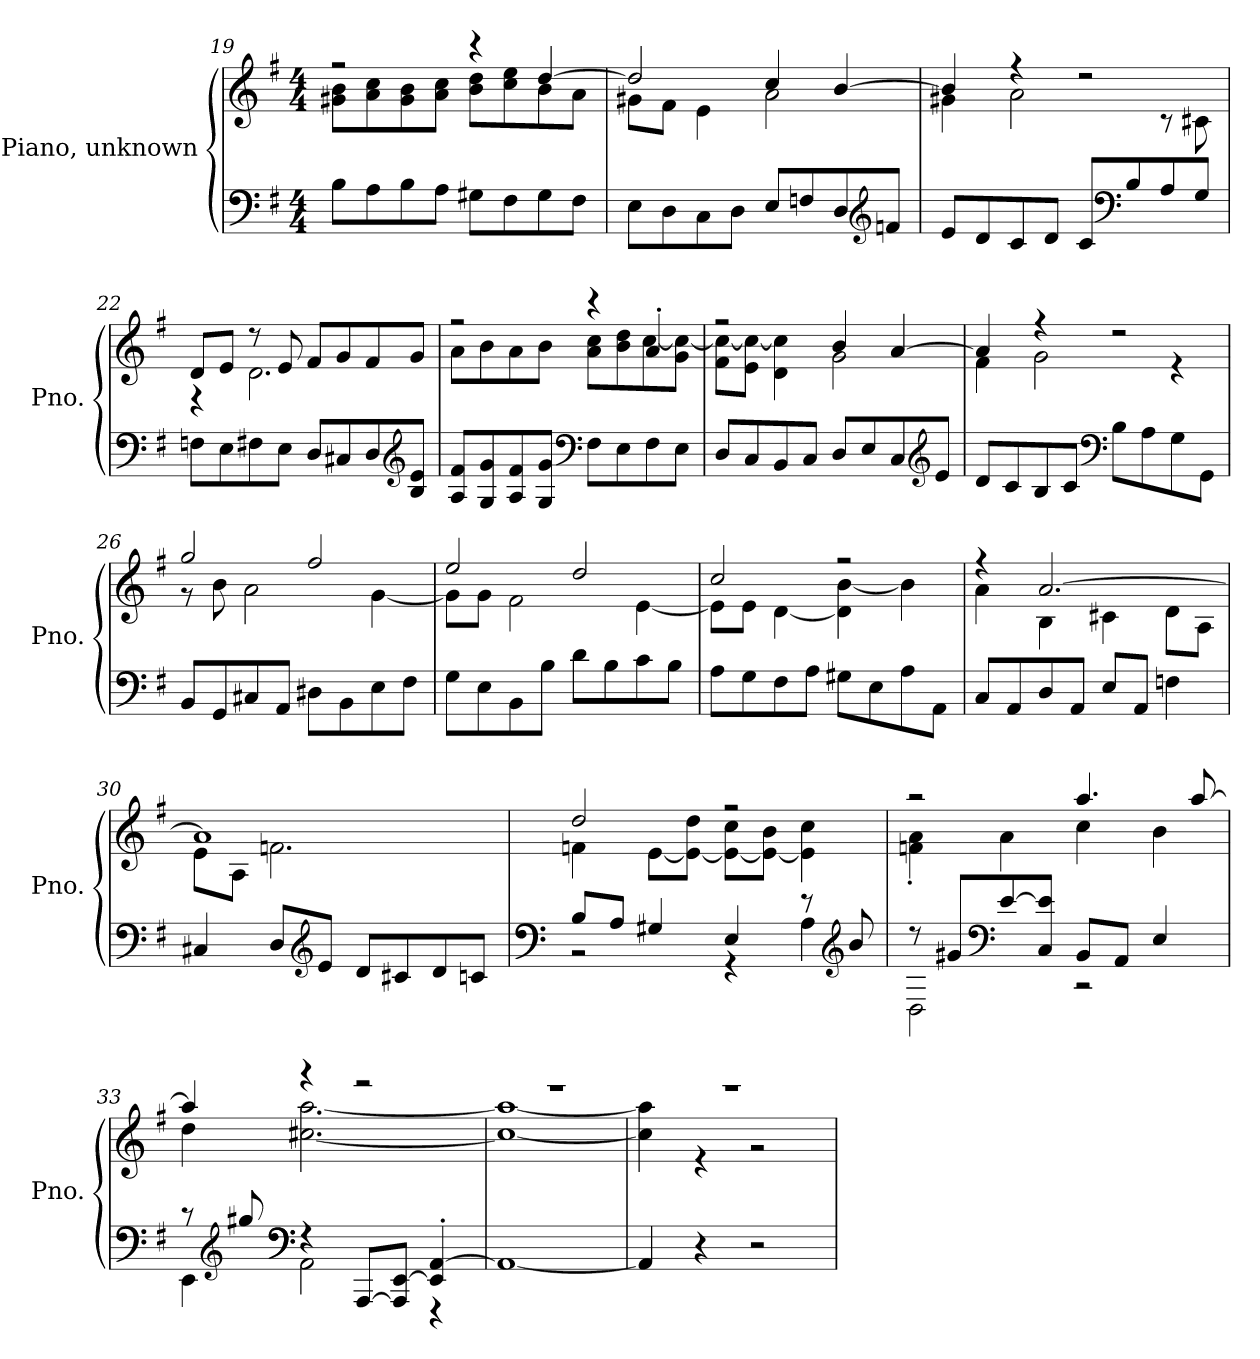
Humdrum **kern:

**kern	**kern
*part1	*part1
*staff2	*staff1
*I"Piano, unknown	*
*I'Pno.	*
*clefF4	*clefG2
*k[f#]	*k[f#]
*M4/4	*M4/4
=19	=19
*	*^
8B\L	2r	8g#X\ 8b\L
8A\	.	8a\ 8cc\
8B\	.	8g#\ 8b\
8A\J	.	8a\ 8cc\J
8G#X\L	4r	8b\ 8dd\L
8F#\	.	8cc\ 8ee\
8G#\	[4dd/	8b\
8F#\J	.	8a\J
=20	=20	=20
8E\L	2dd/]	8g#X\L
8D\	.	8f#\J
8C\	.	4e\
8D\J	.	.
8E/L	4cc/	2a\
8Fn/	.	.
8D/	[4b/	.
*clefG2	*	*
8fn/J	.	.
=21	=21	=21
8e/L	4b/]	4g#X\
8d/	.	.
8c/	4r	2a\
8d/J	.	.
8c/L	2r	.
*clefF4	*	*
8B/	.	.
8A/	.	8r
8G/J	.	8c#X\
!!LO:PB:g=z	!!
=22	=22	=22
8Fn\L	8d/L	4r
8E\	8e/J	.
8F#X\	8r	2.d\
8E\J	8e/	.
8D/L	8f#/L	.
8C#X/	8g/	.
8D/	8f#/	.
*clefG2	*	*
8B/ 8e/J	8g/J	.
=23	=23	=23
8A/ 8f#/L	2r	8a\L
8G/ 8g/	.	8b\
8A/ 8f#/	.	8a\
8G/ 8g/J	.	8b\J
*clefF4	*	*
8F#\L	4r	8a\ 8cc\L
8E\	.	8b\ 8dd\
8F#\	4a'/	[8cc\
8E\J	.	8g\ 8cc\_J
=24	=24	=24
8D/L	2r	8f#\ 8cc\_L
8C/	.	8e\ 8cc\_J
8BB/	.	4d\ 4cc\]
8C/J	.	.
8D/L	4b/	2g\
8E/	.	.
8C/	[4a/	.
*clefG2	*	*
8e/J	.	.
!!LO:LB:g=z	!!
=25	=25	=25
8d/L	4a/]	4f#\
8c/	.	.
8B/	4r	2g\
8c/J	.	.
*clefF4	*	*
8B\L	2r	.
8A\	.	.
8G\	.	4r
8GG\J	.	.
=26	=26	=26
8BB/L	2gg/	8r
8GG/	.	8b\
8C#X/	.	2a\
8AA/J	.	.
8D#X\L	2ff#/	.
8BB\	.	.
8E\	.	[4g\
8F#\J	.	.
=27	=27	=27
8G\L	2ee/	8g\L]
8E\	.	8g\J
8BB\	.	2f#\
8B\J	.	.
8d\L	2dd/	.
8B\	.	.
8c\	.	[4e\
8B\J	.	.
=28	=28	=28
8A\L	2cc/	8e\L]
8G\	.	8e\J
8F#\	.	[4d\
8A\J	.	.
8G#X\L	2r	4d\] [4b\
8E\	.	.
8A\	.	4b\]
8AA\J	.	.
!!LO:LB:g=z	!!
=29	=29	=29
8C/L	4r	4a\
8AA/	.	.
8D/	[2.a/	4B\
8AA/J	.	.
8E/L	.	4c#X\
8AA/J	.	.
4Fn\	.	8d\L
.	.	8A\J
=30	=30	=30
4C#X/	1a]	8e\L
.	.	8A\J
8D/L	.	2.fn\
*clefG2	*	*
8e/J	.	.
8d/L	.	.
8c#X/	.	.
8d/	.	.
8cn/J	.	.
=31	=31	=31
*clefF4	*	*
*^	*	*
8B/L	2r	2dd/	4fn\
8A/J	.	.	.
4G#X/	.	.	[8e\L
.	.	.	8e\_ 8dd\J
4E/	4r	2r	8e\_ 8cc\L
.	.	.	8e\_ 8b\J
8r	4A\	.	4e\] 4cc\
*clefG2	*	*	*
8b/	.	.	.
!!LO:LB:g=z	!!
=32	=32	=32	=32
8r	2D\	2r	4fn\' 4a\'
8g#X/L	.	.	.
*clefF4	*	*	*
[8e/	.	.	4a\
8C/ 8e/]J	.	.	.
8BB/L	2r	4.aa/	4cc\
8AA/J	.	.	.
4E/	.	.	4b\
.	.	[8aa/	.
=33	=33	=33	=33
8r	4EE\	4aa/]	4dd\
*clefG2	*	*	*
8gg#X/	.	.	.
*clefF4	*	*	*
4r	2AA\	4r	[2.cc#X\ [2.aa\
[8AAA/L	.	2r	.
8AAA/] [8EE/J	.	.	.
4EE/]' [4AA/'	4r	.	.
*v	*v	*	*
=34	=34	=34
1AA_	1r	1cc#_ 1aa_
=35	=35	=35
4AA/]	1r	4cc#\] 4aa\]
4r	.	4r
2r	.	2r
*	*v	*v
=	=
*-	*-
